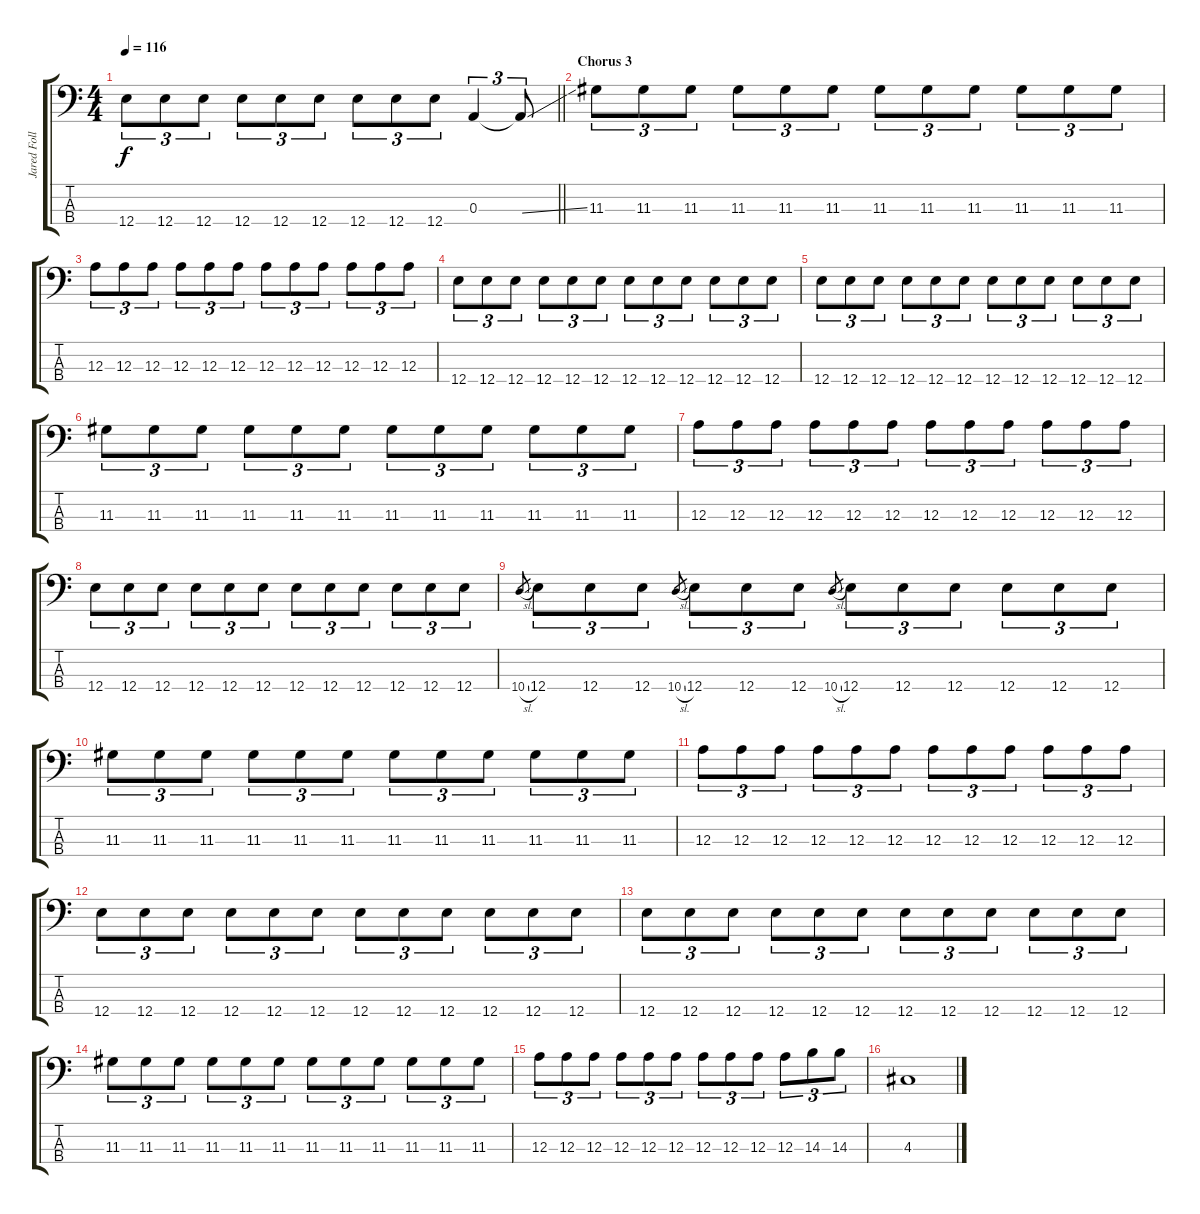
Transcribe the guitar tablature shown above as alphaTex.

\track ("Jared Followill" "Jared Foll") {instrument electricbasspick}
\staff {score tabs}
\tuning (G2 D2 A1 E1) {hide}
\ts (4 4)
\tempo 116
\clef f4
\barLineRight lightlight
\ks c
12.4.8{tu (3 2) dy f} 12.4.8{tu (3 2)} 12.4.8{tu (3 2)} 12.4.8{tu (3 2)} 12.4.8{tu (3 2)} 12.4.8{tu (3 2)} 12.4.8{tu (3 2)} 12.4.8{tu (3 2)} 12.4.8{tu (3 2)} 0.3.4{tu (3 2)} 0.3{ss t}.8{tu (3 2)} |
\section ("" "Chorus 3")
11.3.8{tu (3 2)} 11.3.8{tu (3 2)} 11.3.8{tu (3 2)} 11.3.8{tu (3 2)} 11.3.8{tu (3 2)} 11.3.8{tu (3 2)} 11.3.8{tu (3 2)} 11.3.8{tu (3 2)} 11.3.8{tu (3 2)} 11.3.8{tu (3 2)} 11.3.8{tu (3 2)} 11.3.8{tu (3 2)} |
12.3.8{tu (3 2)} 12.3.8{tu (3 2)} 12.3.8{tu (3 2)} 12.3.8{tu (3 2)} 12.3.8{tu (3 2)} 12.3.8{tu (3 2)} 12.3.8{tu (3 2)} 12.3.8{tu (3 2)} 12.3.8{tu (3 2)} 12.3.8{tu (3 2)} 12.3.8{tu (3 2)} 12.3.8{tu (3 2)} |
12.4.8{tu (3 2)} 12.4.8{tu (3 2)} 12.4.8{tu (3 2)} 12.4.8{tu (3 2)} 12.4.8{tu (3 2)} 12.4.8{tu (3 2)} 12.4.8{tu (3 2)} 12.4.8{tu (3 2)} 12.4.8{tu (3 2)} 12.4.8{tu (3 2)} 12.4.8{tu (3 2)} 12.4.8{tu (3 2)} |
12.4.8{tu (3 2)} 12.4.8{tu (3 2)} 12.4.8{tu (3 2)} 12.4.8{tu (3 2)} 12.4.8{tu (3 2)} 12.4.8{tu (3 2)} 12.4.8{tu (3 2)} 12.4.8{tu (3 2)} 12.4.8{tu (3 2)} 12.4.8{tu (3 2)} 12.4.8{tu (3 2)} 12.4.8{tu (3 2)} |
11.3.8{tu (3 2)} 11.3.8{tu (3 2)} 11.3.8{tu (3 2)} 11.3.8{tu (3 2)} 11.3.8{tu (3 2)} 11.3.8{tu (3 2)} 11.3.8{tu (3 2)} 11.3.8{tu (3 2)} 11.3.8{tu (3 2)} 11.3.8{tu (3 2)} 11.3.8{tu (3 2)} 11.3.8{tu (3 2)} |
12.3.8{tu (3 2)} 12.3.8{tu (3 2)} 12.3.8{tu (3 2)} 12.3.8{tu (3 2)} 12.3.8{tu (3 2)} 12.3.8{tu (3 2)} 12.3.8{tu (3 2)} 12.3.8{tu (3 2)} 12.3.8{tu (3 2)} 12.3.8{tu (3 2)} 12.3.8{tu (3 2)} 12.3.8{tu (3 2)} |
12.4.8{tu (3 2)} 12.4.8{tu (3 2)} 12.4.8{tu (3 2)} 12.4.8{tu (3 2)} 12.4.8{tu (3 2)} 12.4.8{tu (3 2)} 12.4.8{tu (3 2)} 12.4.8{tu (3 2)} 12.4.8{tu (3 2)} 12.4.8{tu (3 2)} 12.4.8{tu (3 2)} 12.4.8{tu (3 2)} |
10.4{sl}.8{gr} 12.4.8{tu (3 2)} 12.4.8{tu (3 2)} 12.4.8{tu (3 2)} 10.4{sl}.8{gr} 12.4.8{tu (3 2)} 12.4.8{tu (3 2)} 12.4.8{tu (3 2)} 10.4{sl}.8{gr} 12.4.8{tu (3 2)} 12.4.8{tu (3 2)} 12.4.8{tu (3 2)} 12.4.8{tu (3 2)} 12.4.8{tu (3 2)} 12.4.8{tu (3 2)} |
11.3.8{tu (3 2)} 11.3.8{tu (3 2)} 11.3.8{tu (3 2)} 11.3.8{tu (3 2)} 11.3.8{tu (3 2)} 11.3.8{tu (3 2)} 11.3.8{tu (3 2)} 11.3.8{tu (3 2)} 11.3.8{tu (3 2)} 11.3.8{tu (3 2)} 11.3.8{tu (3 2)} 11.3.8{tu (3 2)} |
12.3.8{tu (3 2)} 12.3.8{tu (3 2)} 12.3.8{tu (3 2)} 12.3.8{tu (3 2)} 12.3.8{tu (3 2)} 12.3.8{tu (3 2)} 12.3.8{tu (3 2)} 12.3.8{tu (3 2)} 12.3.8{tu (3 2)} 12.3.8{tu (3 2)} 12.3.8{tu (3 2)} 12.3.8{tu (3 2)} |
12.4.8{tu (3 2)} 12.4.8{tu (3 2)} 12.4.8{tu (3 2)} 12.4.8{tu (3 2)} 12.4.8{tu (3 2)} 12.4.8{tu (3 2)} 12.4.8{tu (3 2)} 12.4.8{tu (3 2)} 12.4.8{tu (3 2)} 12.4.8{tu (3 2)} 12.4.8{tu (3 2)} 12.4.8{tu (3 2)} |
12.4.8{tu (3 2)} 12.4.8{tu (3 2)} 12.4.8{tu (3 2)} 12.4.8{tu (3 2)} 12.4.8{tu (3 2)} 12.4.8{tu (3 2)} 12.4.8{tu (3 2)} 12.4.8{tu (3 2)} 12.4.8{tu (3 2)} 12.4.8{tu (3 2)} 12.4.8{tu (3 2)} 12.4.8{tu (3 2)} |
11.3.8{tu (3 2)} 11.3.8{tu (3 2)} 11.3.8{tu (3 2)} 11.3.8{tu (3 2)} 11.3.8{tu (3 2)} 11.3.8{tu (3 2)} 11.3.8{tu (3 2)} 11.3.8{tu (3 2)} 11.3.8{tu (3 2)} 11.3.8{tu (3 2)} 11.3.8{tu (3 2)} 11.3.8{tu (3 2)} |
12.3.8{tu (3 2)} 12.3.8{tu (3 2)} 12.3.8{tu (3 2)} 12.3.8{tu (3 2)} 12.3.8{tu (3 2)} 12.3.8{tu (3 2)} 12.3.8{tu (3 2)} 12.3.8{tu (3 2)} 12.3.8{tu (3 2)} 12.3.8{tu (3 2)} 14.3.8{tu (3 2)} 14.3.8{tu (3 2)} |
4.3.1
